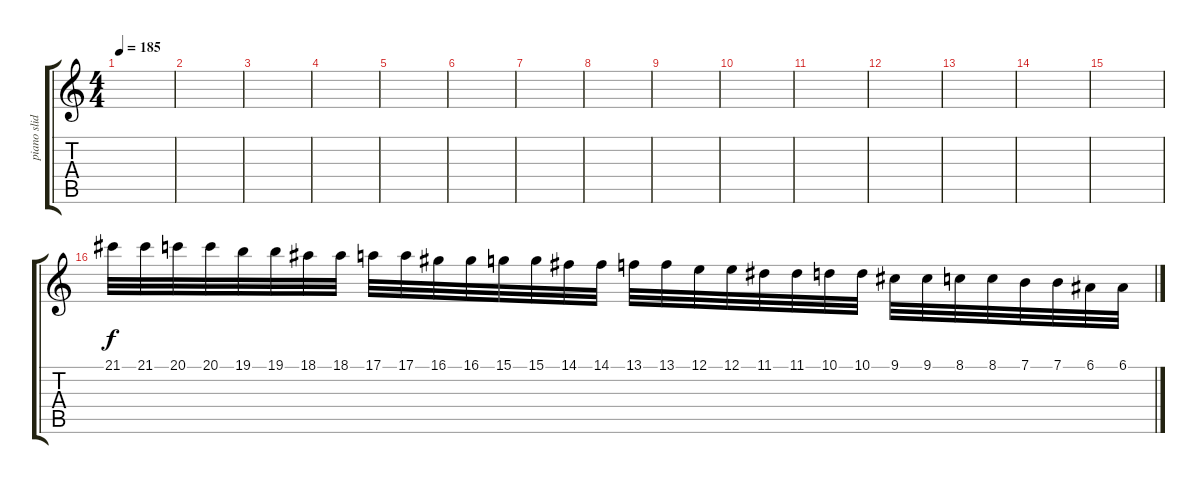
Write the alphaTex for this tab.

\track ("piano slide" "piano slid") {instrument acousticgrandpiano}
\staff {score tabs}
\tuning (E4 B3 G3 D3 A2 E2) {hide}
\ts (4 4)
\tempo 185
\clef g2
\ks c
|
|
|
|
|
|
|
|
|
|
|
|
|
|
|
21.1.32{volume 9} 21.1.32 20.1.32 20.1.32 19.1.32 19.1.32 18.1.32 18.1.32 17.1.32 17.1.32 16.1.32 16.1.32 15.1.32 15.1.32 14.1.32 14.1.32 13.1.32 13.1.32 12.1.32 12.1.32 11.1.32 11.1.32 10.1.32 10.1.32 9.1.32 9.1.32 8.1.32 8.1.32 7.1.32 7.1.32 6.1.32 6.1.32
